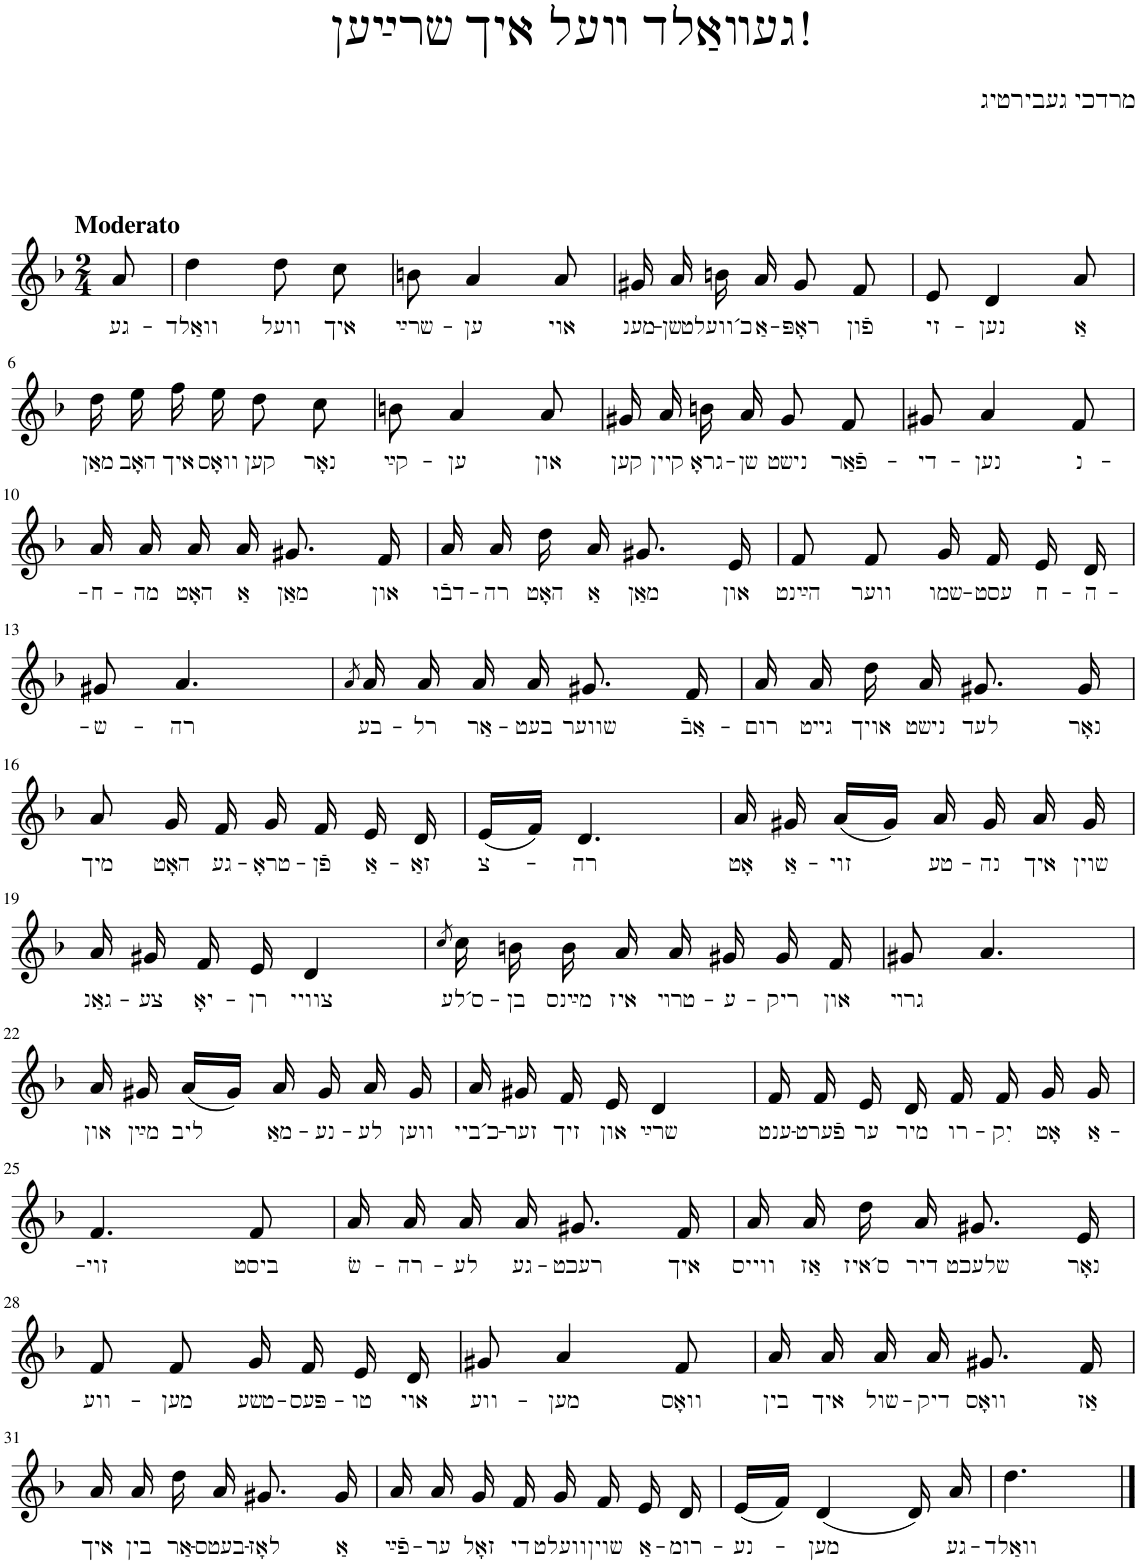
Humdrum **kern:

**kern	**text
*part1	*part1
*staff1	*staff1
*I"Piano	*
*I'Pno.	*
*clefG2	*
*k[b-]	*
*M2/4	*
=1	=1
!LO:TX:a:B:t=Moderato	!
!	!LO:LY:b
8a/	גע-
=2	=2
!	!LO:LY:b
4dd\	-וואַלד
!	!LO:LY:b
8dd\	וועל
!	!LO:LY:b
8cc\	איך
=3	=3
!	!LO:LY:b
8bn\	שרײַ-
!	!LO:LY:b
4a/	-ען
!	!LO:LY:b
8a/	אוי
=4	=4
!	!LO:LY:b
16g#X/	מענ-
!	!LO:LY:b
16a/	-טשן
!	!LO:LY:b
16bn\	כ´וועל
!	!LO:LY:b
16a/	אַ-
!	!LO:LY:b
8g#/	-ראָפּ
!	!LO:LY:b
8f/	פֿון
=5	=5
!	!LO:LY:b
8e/	זי-
!	!LO:LY:b
4d/	-נען
!	!LO:LY:b
8a/	אַ
!!LO:LB:g=z
=6	=6
!	!LO:LY:b
16dd\	מאַן
!	!LO:LY:b
16ee\	האָב
!	!LO:LY:b
16ff\	איך
!	!LO:LY:b
16ee\	וואָס
!	!LO:LY:b
8dd\	קען
!	!LO:LY:b
8cc\	נאָר
=7	=7
!	!LO:LY:b
8bn\	קײַ-
!	!LO:LY:b
4a/	-ען
!	!LO:LY:b
8a/	און
=8	=8
!	!LO:LY:b
16g#X/	קען
!	!LO:LY:b
16a/	קיין
!	!LO:LY:b
16bn\	גראָ-
!	!LO:LY:b
16a/	-שן
!	!LO:LY:b
8g#/	נישט
!	!LO:LY:b
8f/	פֿאַר-
=9	=9
!	!LO:LY:b
8g#X/	-די-
!	!LO:LY:b
4a/	-נען
!	!LO:LY:b
8f/	נ-
!!LO:LB:g=z
=10	=10
!	!LO:LY:b
16a/	-ח-
!	!LO:LY:b
16a/	-מה
!	!LO:LY:b
16a/	האָט
!	!LO:LY:b
16a/	אַ
!	!LO:LY:b
8.g#X/	מאַן
!	!LO:LY:b
16f/	און
=11	=11
!	!LO:LY:b
16a/	דבֿו-
!	!LO:LY:b
16a/	-רה
!	!LO:LY:b
16dd\	האָט
!	!LO:LY:b
16a/	אַ
!	!LO:LY:b
8.g#X/	מאַן
!	!LO:LY:b
16e/	און
=12	=12
!	!LO:LY:b
8f/	הײַנט
!	!LO:LY:b
8f/	ווער
!	!LO:LY:b
16g/	שמו-
!	!LO:LY:b
16f/	-עסט
!	!LO:LY:b
16e/	ח-
!	!LO:LY:b
16d/	-ה-
!!LO:LB:g=z
=13	=13
!	!LO:LY:b
8g#X/	-ש-
!	!LO:LY:b
4.a/	-רה
=14	=14
8qa/	.
!	!LO:LY:b
16a/	בע-
!	!LO:LY:b
16a/	-רל
!	!LO:LY:b
16a/	אַר-
!	!LO:LY:b
16a/	-בעט
!	!LO:LY:b
8.g#X/	שווער
!	!LO:LY:b
16f/	אַבֿ-
=15	=15
!	!LO:LY:b
16a/	רום
!	!LO:LY:b
16a/	גײט
!	!LO:LY:b
16dd\	אויך
!	!LO:LY:b
16a/	נישט
!	!LO:LY:b
8.g#X/	לעד
!	!LO:LY:b
16g#/	נאָר
!!LO:LB:g=z
=16	=16
!	!LO:LY:b
8a/	מיך
!	!LO:LY:b
16g/	האָט
!	!LO:LY:b
16f/	גע-
!	!LO:LY:b
16g/	-טראָ-
!	!LO:LY:b
16f/	-פֿן
!	!LO:LY:b
16e/	אַ-
!	!LO:LY:b
16d/	-זאַ
=17	=17
!	!LO:LY:b
(16e/LL	צ-
16f/JJ)	.
!	!LO:LY:b
4.d/	-רה
=18	=18
!	!LO:LY:b
16a/	אָט
!	!LO:LY:b
16g#X/	אַ-
!	!LO:LY:b
(16a/LL	-זוי
16g#/JJ)	.
!	!LO:LY:b
16a/	טע-
!	!LO:LY:b
16g#/	-נה
!	!LO:LY:b
16a/	איך
!	!LO:LY:b
16g#/	שוין
!!LO:LB:g=z
=19	=19
!	!LO:LY:b
16a/	גאַנ-
!	!LO:LY:b
16g#X/	-צע
!	!LO:LY:b
16f/	יאָ-
!	!LO:LY:b
16e/	-רן
!	!LO:LY:b
4d/	צוויי
=20	=20
8qcc/	.
!	!LO:LY:b
16cc\	ס´לע-
!	!LO:LY:b
16bn\	-בן
!	!LO:LY:b
16b\	מײַנס
!	!LO:LY:b
16a/	איז
!	!LO:LY:b
16a/	טרױ-
!	!LO:LY:b
16g#X/	-ע-
!	!LO:LY:b
16g#/	-ריק
!	!LO:LY:b
16f/	און
=21	=21
!	!LO:LY:b
8g#X/	גרױ
4.a/	.
!!LO:LB:g=z
=22	=22
!	!LO:LY:b
16a/	און
!	!LO:LY:b
16g#X/	מײַן
!	!LO:LY:b
(16a/LL	ליב
16g#/JJ)	.
!	!LO:LY:b
16a/	מאַ-
!	!LO:LY:b
16g#/	-נע-
!	!LO:LY:b
16a/	-לע
!	!LO:LY:b
16g#/	ווען
=23	=23
!	!LO:LY:b
16a/	כ´ביי-
!	!LO:LY:b
16g#X/	זער
!	!LO:LY:b
16f/	זיך
!	!LO:LY:b
16e/	און
!	!LO:LY:b
4d/	שרײַ
=24	=24
!	!LO:LY:b
16f/	ענט-
!	!LO:LY:b
16f/	-פֿערט
!	!LO:LY:b
16e/	ער
!	!LO:LY:b
16d/	מיר
!	!LO:LY:b
16f/	רו-
!	!LO:LY:b
16f/	-יִק
!	!LO:LY:b
16g/	אָט
!	!LO:LY:b
16g/	אַ-
!!LO:LB:g=z
=25	=25
!	!LO:LY:b
4.f/	-זוי
!	!LO:LY:b
8f/	ביסט
=26	=26
!	!LO:LY:b
16a/	שׂ-
!	!LO:LY:b
16a/	-רה-
!	!LO:LY:b
16a/	-לע
!	!LO:LY:b
16a/	גע-
!	!LO:LY:b
8.g#X/	-רעכט
!	!LO:LY:b
16f/	איך
=27	=27
!	!LO:LY:b
16a/	ווייס
!	!LO:LY:b
16a/	אַז
!	!LO:LY:b
16dd\	ס´איז
!	!LO:LY:b
16a/	דיר
!	!LO:LY:b
8.g#X/	שלעכט
!	!LO:LY:b
16e/	נאָר
!!LO:LB:g=z
=28	=28
!	!LO:LY:b
8f/	ווע-
!	!LO:LY:b
8f/	-מען
!	!LO:LY:b
16g/	טשע-
!	!LO:LY:b
16f/	-פּעס-
!	!LO:LY:b
16e/	-טו
!	!LO:LY:b
16d/	אוי
=29	=29
!	!LO:LY:b
8g#X/	ווע-
!	!LO:LY:b
4a/	-מען
!	!LO:LY:b
8f/	וואָס
=30	=30
!	!LO:LY:b
16a/	בין
!	!LO:LY:b
16a/	איך
!	!LO:LY:b
16a/	שול-
!	!LO:LY:b
16a/	-דיק
!	!LO:LY:b
8.g#X/	וואָס
!	!LO:LY:b
16f/	אַז
!!LO:LB:g=z
=31	=31
!	!LO:LY:b
16a/	איך
!	!LO:LY:b
16a/	בין
!	!LO:LY:b
16dd\	אַר-
!	!LO:LY:b
16a/	-בעטס-
!	!LO:LY:b
8.g#X/	-לאָז
!	!LO:LY:b
16g#/	אַ
=32	=32
!	!LO:LY:b
16a/	פֿײַ-
!	!LO:LY:b
16a/	-ער
!	!LO:LY:b
16g/	זאָל
!	!LO:LY:b
16f/	די
!	!LO:LY:b
16g/	וועלט
!	!LO:LY:b
16f/	שוין
!	!LO:LY:b
16e/	אַ-
!	!LO:LY:b
16d/	-רומ-
=33	=33
!	!LO:LY:b
(16e/LL	-נע-
16f/JJ)	.
!	!LO:LY:b
(4d/	מען
16d/)	.
!	!LO:LY:b
16a/	גע-
=34	=34
!	!LO:LY:b
4.dd\	-וואַלד
==	==
*-	*-
